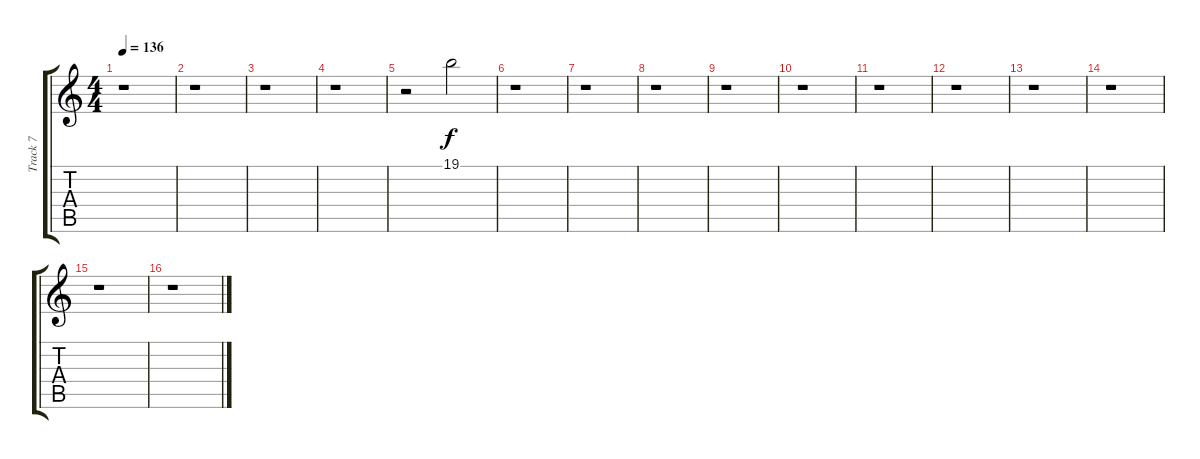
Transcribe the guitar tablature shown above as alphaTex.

\track ("Track 7" "Track 7") {instrument reversecymbal}
\staff {score tabs}
\tuning (E4 B3 G3 D3 A2 E2) {hide}
\ts (4 4)
\tempo 136
\clef g2
\ks c
r.1{dy f} |
r.1 |
r.1 |
r.1 |
r.2 19.1.2 |
r.1 |
r.1 |
r.1 |
r.1 |
r.1 |
r.1 |
r.1 |
r.1 |
r.1 |
r.1 |
r.1
